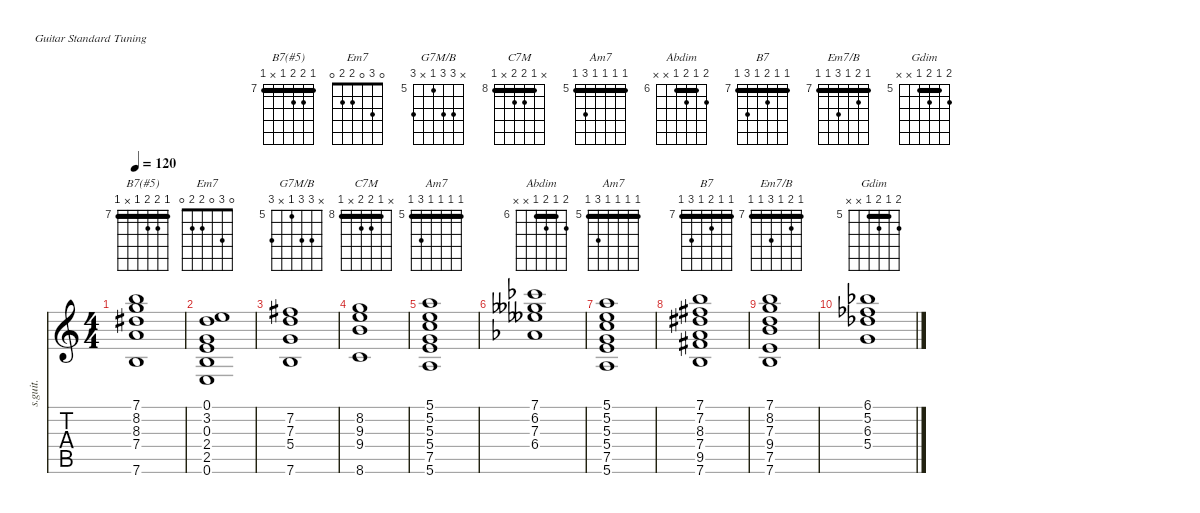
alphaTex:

\defaultSystemsLayout 4
\hideDynamics
\bracketExtendMode nobrackets
\otherSystemsTrackNameOrientation horizontal
\chordDiagramsInScore
\track ("Steel Guitar" "s.guit.") {instrument acousticguitarsteel}
\staff {score tabs}
\tuning (E4 B3 G3 D3 A2 E2)
\chord ("B7(#5)" 7 8 8 7 x 7) {firstfret 7 barre (7 7)}
\chord ("Em7" 0 3 0 2 2 0)
\chord ("G7M/B" x 7 7 5 x 7) {firstfret 5}
\chord ("C7M" x 8 9 9 x 8) {firstfret 8 barre 8}
\chord ("Am7" 5 5 5 5 7 5) {firstfret 5 barre (5 5 5 5)}
\chord ("Abdim" 7 6 7 6 x x) {firstfret 6 barre 6}
\chord ("B7" 7 7 8 7 9 7) {firstfret 7 barre (7 7 7)}
\chord ("Em7/B" 7 8 7 9 7 7) {firstfret 7 barre (7 7 7)}
\chord ("Gdim" 6 5 6 5 x x) {firstfret 5 barre 5}
\ts (4 4)
\tempo 120
\clef g2
\ks c
(7.1 8.2 8.3{acc #} 7.4 7.6).1{ch "B7(#5)" dy mf instrument acousticguitarsteel beam Down} |
(0.6 2.5 2.4 0.3 3.2 0.1).1{ch "Em7" beam Up} |
(7.6 5.4 7.3 7.2{acc #}).1{ch "G7M/B" beam Up} |
(8.6 9.4 9.3 8.2).1{ch "C7M" beam Up} |
(5.6 7.5 5.4 5.3 5.2 5.1).1{ch "Am7" beam Up} |
(6.4{acc b} 7.1{acc b} 7.3{acc bb} 6.2{acc bb}).1{ch "Abdim" beam Down} |
(5.6 7.5 5.4 5.3 5.2 5.1).1{ch "Am7" beam Up} |
(7.6 9.5{acc #} 7.4 8.3{acc #} 7.2{acc #} 7.1).1{ch "B7" beam Down} |
(7.6 7.5 9.4 7.3 8.2 7.1).1{ch "Em7/B" beam Down} |
(5.4 6.3{acc b} 6.1{acc b} 5.2{acc b}).1{ch "Gdim" beam Down}
